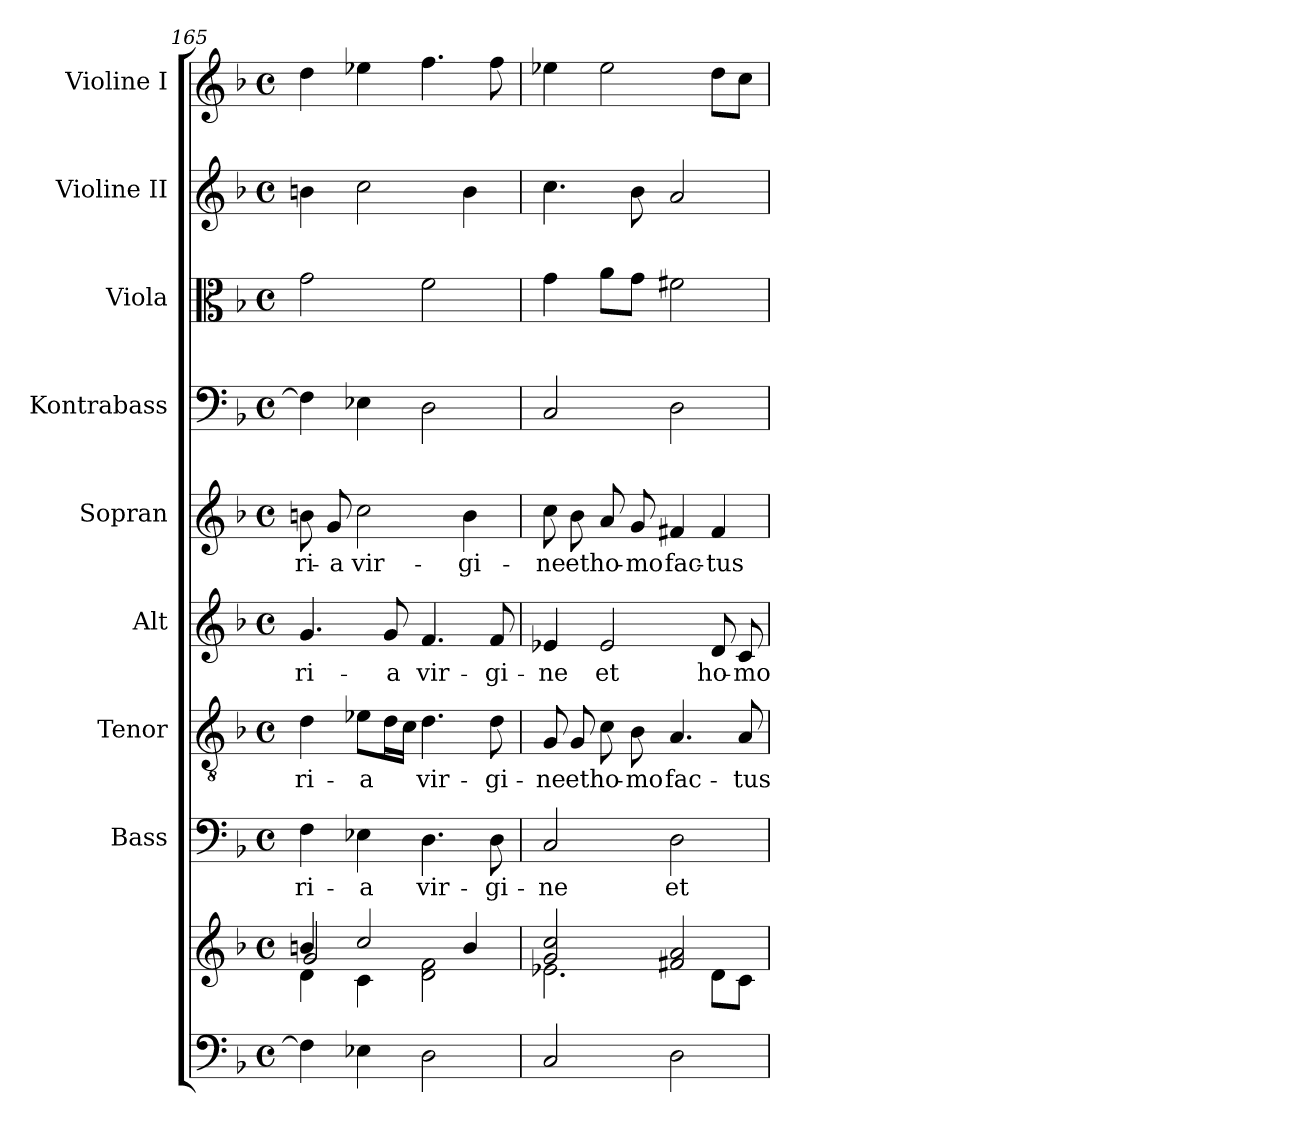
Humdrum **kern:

**kern	**kern	**kern	**text	**kern	**text	**kern	**text	**kern	**text	**kern	**kern	**kern	**kern
*part9	*part9	*part8	*part8	*part7	*part7	*part6	*part6	*part5	*part5	*part4	*part3	*part2	*part1
*staff10	*staff9	*staff8	*staff8	*staff7	*staff7	*staff6	*staff6	*staff5	*staff5	*staff4	*staff3	*staff2	*staff1
*	*	*I"Bass	*	*I"Tenor	*	*I"Alt	*	*I"Sopran	*	*I"Kontrabass	*I"Viola	*I"Violine II	*I"Violine I
*	*	*I'B.	*	*I'T.	*	*I'A.	*	*I'S.	*	*I'Kb.	*I'Vla.	*I'Vl. II	*I'Vl. I
*clefF4	*clefG2	*clefF4	*	*clefGv2	*	*clefG2	*	*clefG2	*	*clefF4	*clefC3	*clefG2	*clefG2
*	*	*	*	*	*	*	*	*	*	*ITrd7c12	*	*	*
*k[b-]	*k[b-]	*k[b-]	*	*k[b-]	*	*k[b-]	*	*k[b-]	*	*k[b-]	*k[b-]	*k[b-]	*k[b-]
*F:	*F:	*F:	*	*F:	*	*F:	*	*F:	*	*F:	*F:	*F:	*F:
*M4/4	*M4/4	*M4/4	*	*M4/4	*	*M4/4	*	*M4/4	*	*M4/4	*M4/4	*M4/4	*M4/4
*met(c)	*met(c)	*met(c)	*	*met(c)	*	*met(c)	*	*met(c)	*	*met(c)	*met(c)	*met(c)	*met(c)
=165	=165	=165	=165	=165	=165	=165	=165	=165	=165	=165	=165	=165	=165
*	*^	*	*	*	*	*	*	*	*	*	*	*	*
*	*	*^	*	*	*	*	*	*	*	*	*	*	*	*
!	!	!	!	!	!LO:LY:b	!	!LO:LY:b	!	!LO:LY:b	!	!LO:LY:b	!	!	!	!
4F\]	4bn/	4d\	2g/	4F\	-ri-	4d\	-ri-	4.g/	-ri-	8bn\	-ri-	4FF\]	2g\	4bn\	4dd\
!	!	!	!	!	!	!	!	!	!	!	!LO:LY:b	!	!	!	!
.	.	.	.	.	.	.	.	.	.	8g/	-a	.	.	.	.
!	!	!	!	!	!LO:LY:b	!	!LO:LY:b	!	!	!	!LO:LY:b	!	!	!	!
4E-X\	2cc/	4c\	.	4E-X\	-a	8e-X\L	-a	.	.	2cc\	vir-	4EE-X\	.	2cc\	4ee-X\
!	!	!	!	!	!	!	!	!	!LO:LY:b	!	!	!	!	!	!
.	.	.	.	.	.	16d\L	.	8g/	-a	.	.	.	.	.	.
.	.	.	.	.	.	16c\JJ	.	.	.	.	.	.	.	.	.
!	!	!	!	!	!LO:LY:b	!	!LO:LY:b	!	!LO:LY:b	!	!	!	!	!	!
2D\	.	2d\ 2f\	2ryy	4.D\	vir-	4.d\	vir-	4.f/	vir-	.	.	2DD\	2f\	.	4.ff\
!	!	!	!	!	!	!	!	!	!	!	!LO:LY:b	!	!	!	!
.	4b/	.	.	.	.	.	.	.	.	4b\	-gi-	.	.	4b\	.
!	!	!	!	!	!LO:LY:b	!	!LO:LY:b	!	!LO:LY:b	!	!	!	!	!	!
.	.	.	.	8D\	-gi-	8d\	-gi-	8f/	-gi-	.	.	.	.	.	8ff\
*	*	*v	*v	*	*	*	*	*	*	*	*	*	*	*	*
!!LO:PB:g=z
=166	=166	=166	=166	=166	=166	=166	=166	=166	=166	=166	=166	=166	=166	=166
!	!	!	!	!LO:LY:b	!	!LO:LY:b	!	!LO:LY:b	!	!LO:LY:b	!	!	!	!
2C/	2g/ 2cc/	2.e-X\	2C/	-ne	8G/	-ne	4e-X/	-ne	8cc\	-ne	2CC/	4g\	4.cc\	4ee-X\
!	!	!	!	!	!	!LO:LY:b	!	!	!	!LO:LY:b	!	!	!	!
.	.	.	.	.	8G/	et	.	.	8b-\	et	.	.	.	.
!	!	!	!	!	!	!LO:LY:b	!	!LO:LY:b	!	!LO:LY:b	!	!	!	!
.	.	.	.	.	8c\	ho-	2e-/	et	8a/	ho-	.	8a\L	.	2ee-\
!	!	!	!	!	!	!LO:LY:b	!	!	!	!LO:LY:b	!	!	!	!
.	.	.	.	.	8B-\	-mo	.	.	8g/	-mo	.	8g\J	8b-\	.
!	!	!	!	!LO:LY:b	!	!LO:LY:b	!	!	!	!LO:LY:b	!	!	!	!
2D\	2f#X/ 2a/	.	2D\	et	4.A/	fac-	.	.	4f#X/	fac-	2DD\	2f#X\	2a/	.
!	!	!	!	!	!	!	!	!LO:LY:b	!	!LO:LY:b	!	!	!	!
.	.	8d\L	.	.	.	.	8d/	ho-	4f#/	-tus	.	.	.	8dd\L
!	!	!	!	!	!	!LO:LY:b	!	!LO:LY:b	!	!	!	!	!	!
.	.	8c\J	.	.	8A/	-tus	8c/	-mo	.	.	.	.	.	8cc\J
*	*v	*v	*	*	*	*	*	*	*	*	*	*	*	*
=	=	=	=	=	=	=	=	=	=	=	=	=	=
*-	*-	*-	*-	*-	*-	*-	*-	*-	*-	*-	*-	*-	*-
